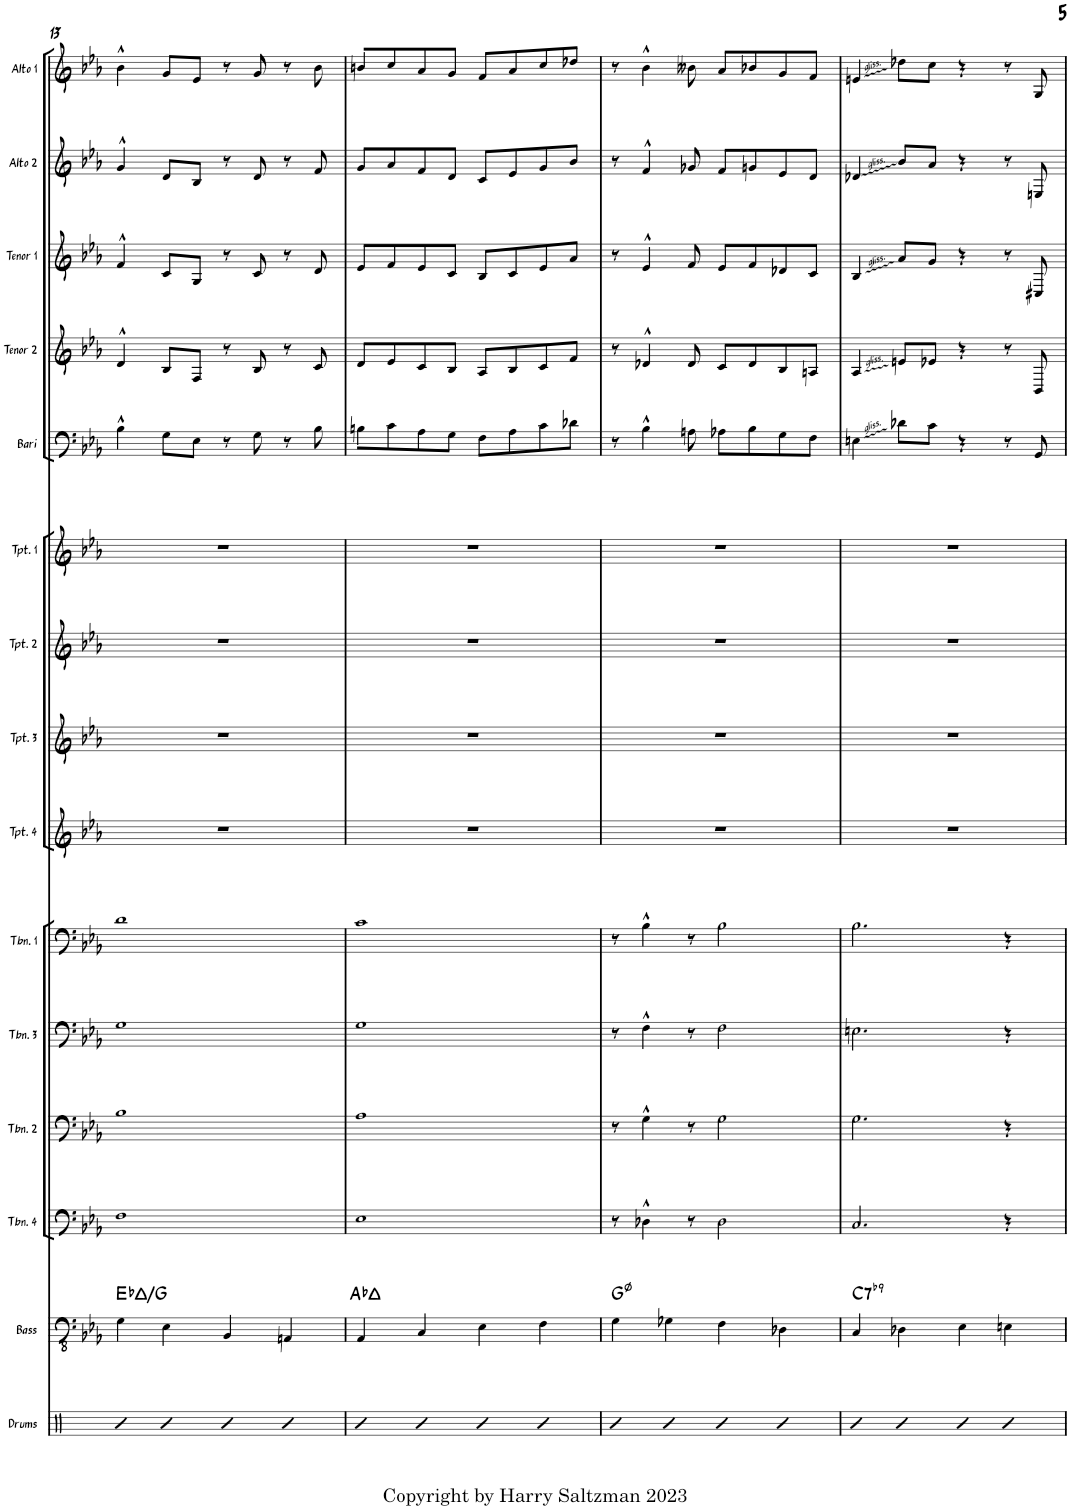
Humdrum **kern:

**kern	**kern	**harte	**kern	**kern	**harte	**kern	**harte	**kern	**kern	**kern	**kern	**kern	**kern	**kern	**kern	**kern	**kern	**kern	**kern	**kern
*part17	*part16	*part16	*part15	*part15	*part15	*part14	*part14	*part13	*part12	*part11	*part10	*part9	*part8	*part7	*part6	*part5	*part4	*part3	*part2	*part1
*staff18	*staff17	*	*staff16	*staff15	*	*staff14	*	*staff13	*staff12	*staff11	*staff10	*staff9	*staff8	*staff7	*staff6	*staff5	*staff4	*staff3	*staff2	*staff1
*I"Drums	*I"Bass	*	*I"Piano	*	*	*I"Guitar / Keys	*	*I"Trombone 4	*I"Trombone 2	*I"Trombone 3	*I"Trombone 1	*I"Trumpet 4	*I"Trumpet 3	*I"Trumpet 2	*I"Trumpet 1	*I"Bari Sax	*I"Tenor Sax 2	*I"Tenor Sax 1	*I"Alto Sax 2	*I"Alto Sax 1
*I'Drums	*I'Bass	*	*I'Pno.	*	*	*I'Git / key	*	*I'Tbn. 4	*I'Tbn. 2	*I'Tbn. 3	*I'Tbn. 1	*I'Tpt. 4	*I'Tpt. 3	*I'Tpt. 2	*I'Tpt. 1	*I'Bari	*I'Tenor 2	*I'Tenor 1	*I'Alto 2	*I'Alto 1
!!LO:PB:g=z
*clefX	*clefFv4	*	*clefF4	*clefG2	*	*clefGv2	*	*clefF4	*clefF4	*clefF4	*clefF4	*clefG2	*clefG2	*clefG2	*clefG2	*clefF4	*clefG2	*clefG2	*clefG2	*clefG2
*	*	*	*	*	*	*	*	*	*	*	*	*Trd1c2	*Trd1c2	*Trd1c2	*Trd1c2	*Trd12c21	*Trd8c14	*Trd8c14	*Trd5c9	*Trd5c9
*k[]	*k[b-e-a-]	*	*k[b-e-a-]	*k[b-e-a-]	*	*k[b-e-a-]	*	*k[b-e-a-]	*k[b-e-a-]	*k[b-e-a-]	*k[b-e-a-]	*k[b-e-a-]	*k[b-e-a-]	*k[b-e-a-]	*k[b-e-a-]	*k[b-e-a-]	*k[b-e-a-]	*k[b-e-a-]	*k[b-e-a-]	*k[b-e-a-]
*M4/4	*M4/4	*	*M4/4	*M4/4	*	*M4/4	*	*M4/4	*M4/4	*M4/4	*M4/4	*M4/4	*M4/4	*M4/4	*M4/4	*M4/4	*M4/4	*M4/4	*M4/4	*M4/4
=13	=13	=13	=13	=13	=13	=13	=13	=13	=13	=13	=13	=13	=13	=13	=13	=13	=13	=13	=13	=13
4R	4GG\	Eb:maj/3	4D	4b-	Eb:maj/3	4D	Eb:maj/3	1F	1B-	1G	1d	1r	1r	1r	1r	4B-^^\	4d^^/	4f^^/	4g^^/	4b-^^\
4R	4EE-\	.	4D	4b-	.	4D	.	.	.	.	.	.	.	.	.	8G\L	8B-/L	8c/L	8d/L	8g/L
.	.	.	.	.	.	.	.	.	.	.	.	.	.	.	.	8E-\J	8F/J	8G/J	8B-/J	8e-/J
4R	4BBB-/	.	4D	4b-	.	4D	.	.	.	.	.	.	.	.	.	8r	8r	8r	8r	8r
.	.	.	.	.	.	.	.	.	.	.	.	.	.	.	.	8G\	8B-/	8c/	8d/	8g/
4R	4AAAn/	.	4D	4b-	.	4D	.	.	.	.	.	.	.	.	.	8r	8r	8r	8r	8r
.	.	.	.	.	.	.	.	.	.	.	.	.	.	.	.	8B-\	8c/	8d/	8f/	8b-\
=14	=14	=14	=14	=14	=14	=14	=14	=14	=14	=14	=14	=14	=14	=14	=14	=14	=14	=14	=14	=14
4R	4AAA-/	Ab:maj	4D	4b-	Ab:maj	4D	Ab:maj	1E-	1A-	1G	1c	1r	1r	1r	1r	8Bn\L	8d/L	8e-/L	8g/L	8bn/L
.	.	.	.	.	.	.	.	.	.	.	.	.	.	.	.	8c\	8e-/	8f/	8a-/	8cc/
4R	4CC/	.	4D	4b-	.	4D	.	.	.	.	.	.	.	.	.	8A-\	8c/	8e-/	8f/	8a-/
.	.	.	.	.	.	.	.	.	.	.	.	.	.	.	.	8G\J	8B-/J	8c/J	8d/J	8g/J
4R	4EE-\	.	4D	4b-	.	4D	.	.	.	.	.	.	.	.	.	8F\L	8A-/L	8B-/L	8c/L	8f/L
.	.	.	.	.	.	.	.	.	.	.	.	.	.	.	.	8A-\	8B-/	8c/	8e-/	8a-/
4R	4FF\	.	4D	4b-	.	4D	.	.	.	.	.	.	.	.	.	8c\	8c/	8e-/	8g/	8cc/
.	.	.	.	.	.	.	.	.	.	.	.	.	.	.	.	8d-X\J	8f/J	8a-/J	8b-/J	8dd-X/J
=15	=15	=15	=15	=15	=15	=15	=15	=15	=15	=15	=15	=15	=15	=15	=15	=15	=15	=15	=15	=15
4R	4GG\	G:hdim7	4Dn	4b-	G:hdim7	4Dn	G:hdim7	8r	8r	8r	8r	1r	1r	1r	1r	8r	8r	8r	8r	8r
.	.	.	.	.	.	.	.	4D-X^^\	4G^^\	4F^^\	4B-^^\	.	.	.	.	4B-^^\	4d-X^^/	4e-^^/	4f^^/	4b-^^\
4R	4GG-X\	.	4D	4b-	.	4D	.	.	.	.	.	.	.	.	.	.	.	.	.	.
.	.	.	.	.	.	.	.	8r	8r	8r	8r	.	.	.	.	8An\	8d-/	8f/	8g-X/	8b--X\
4R	4FF\	.	4D	4b-	.	4D	.	2D-\	2G\	2F\	2B-\	.	.	.	.	8A-X\L	8c/L	8e-/L	8f/L	8a-/L
.	.	.	.	.	.	.	.	.	.	.	.	.	.	.	.	8B-\	8d-/	8f/	8gn/	8b-X/
4R	4DD-X\	.	4D	4b-	.	4D	.	.	.	.	.	.	.	.	.	8G\	8B-/	8d-X/	8e-/	8g/
.	.	.	.	.	.	.	.	.	.	.	.	.	.	.	.	8F\J	8An/J	8c/J	8d/J	8f/J
=16	=16	=16	=16	=16	=16	=16	=16	=16	=16	=16	=16	=16	=16	=16	=16	=16	=16	=16	=16	=16
!	!	!LO:H:kt=7	!	!	!LO:H:kt=7	!	!LO:H:kt=7	!	!	!	!	!	!	!	!	!	!	!	!	!
4R	4CC/	C:7(b9)	4Dn	4b-	C:7(b9)	4Dn	C:7(b9)	2.C/	2.G\	2.En\	2.B-\	1r	1r	1r	1r	4En\	4A-/	4B-/	4d-X/	4en/
4R	4DD-X\	.	4D	4b-	.	4D	.	.	.	.	.	.	.	.	.	8d-X\L	8en/L	8a-/L	8b-/L	8dd-X\L
.	.	.	.	.	.	.	.	.	.	.	.	.	.	.	.	8c\J	8e-X/J	8g/J	8a-/J	8cc\J
4R	4EE-\	.	4D	4b-	.	4D	.	.	.	.	.	.	.	.	.	4r	4r	4r	4r	4r
4R	4EEn\	.	4D	4b-	.	4D	.	4r	4r	4r	4r	.	.	.	.	8r	8r	8r	8r	8r
.	.	.	.	.	.	.	.	.	.	.	.	.	.	.	.	8GG/	8BB-/	8C#X/	8En/	8G/
=	=	=	=	=	=	=	=	=	=	=	=	=	=	=	=	=	=	=	=	=
*-	*-	*-	*-	*-	*-	*-	*-	*-	*-	*-	*-	*-	*-	*-	*-	*-	*-	*-	*-	*-
